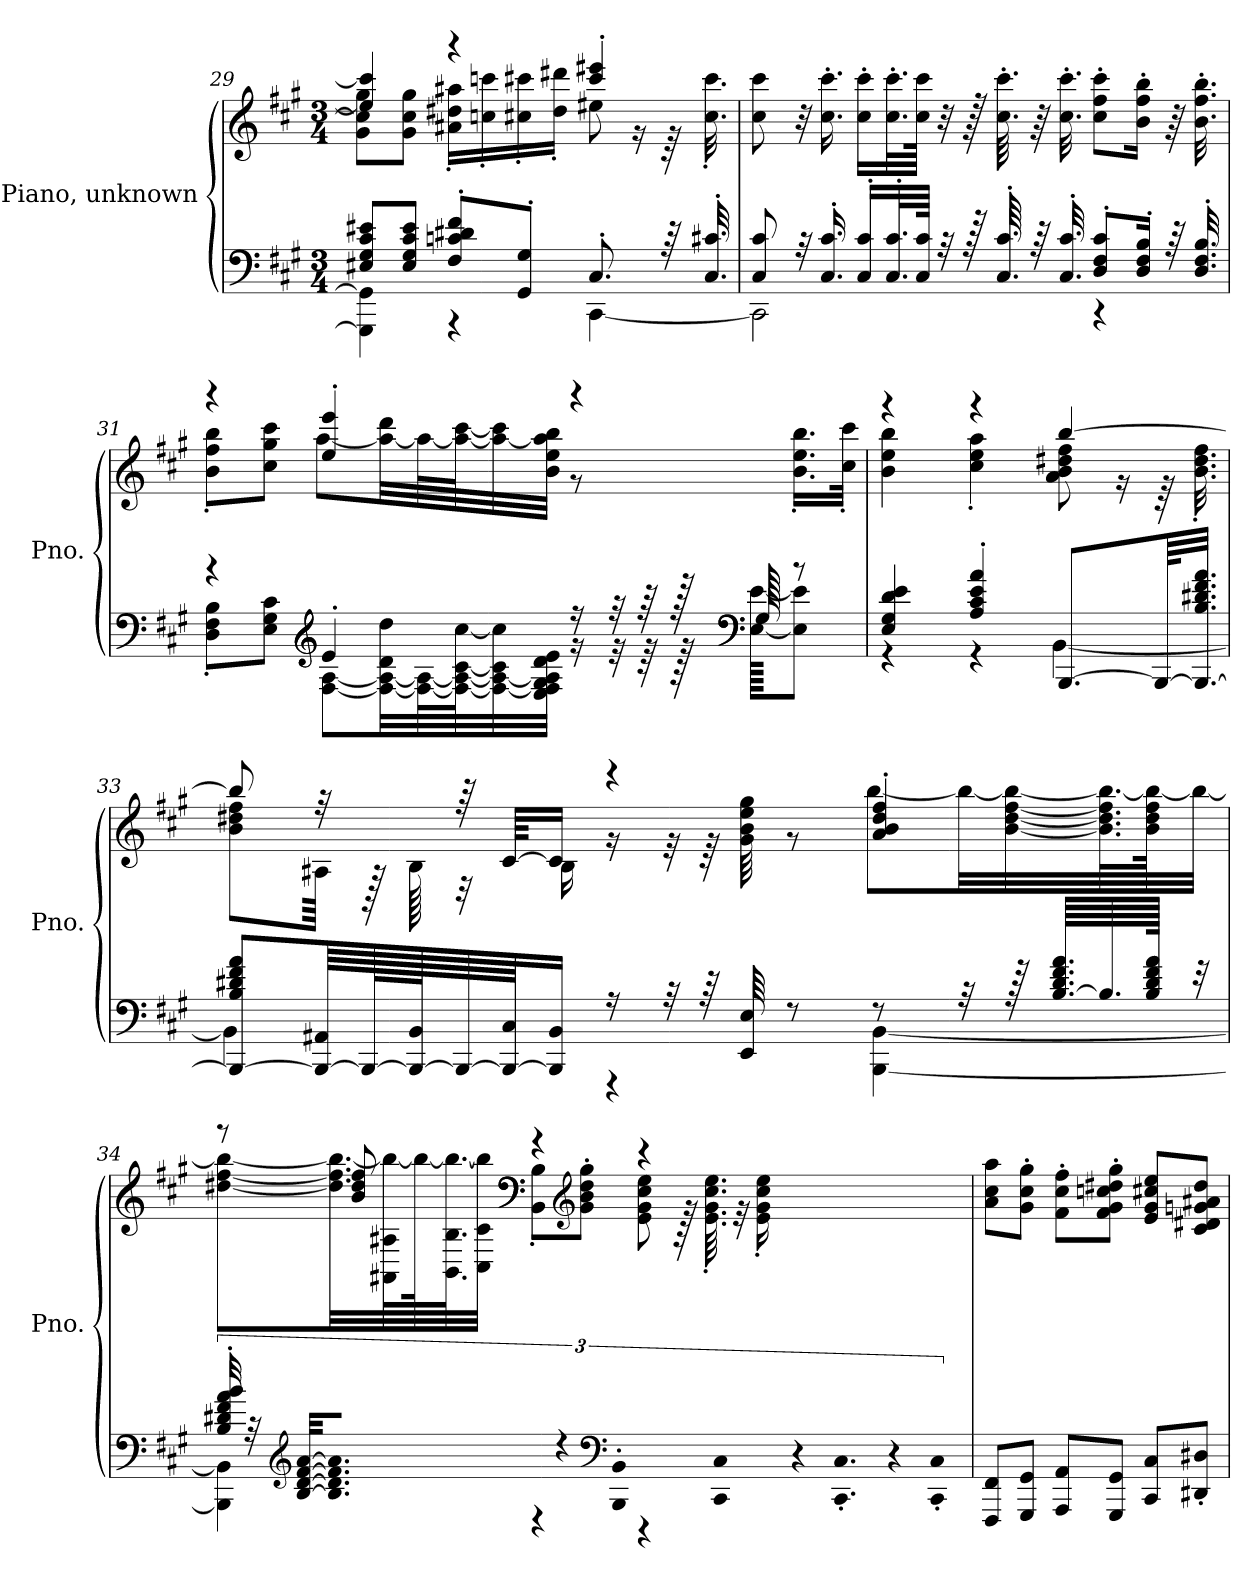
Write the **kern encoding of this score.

**kern	**kern
*part1	*part1
*staff2	*staff1
*I"Piano, unknown	*
*I'Pno.	*
!!LO:LB:g=z
*clefF4	*clefG2
*k[f#c#g#]	*k[f#c#g#]
*M3/4	*M3/4
=29	=29
*^	*^
8E#X/ 8G#/ 8c#/ 8e#X/L	4GGG#\] 4GG#\]	4ee#/] 4ccc#/]	8g#\ 8cc#\] 8gg#\L
8E#/ 8G#/ 8c#/ 8e#/J	.	.	8g#\ 8cc#\ 8gg#\J
8F#/' 8cn/' 8d#X/' 8f#/'L	4r	4r	16a#X\' 16dd#X\' 16aa#X\'LL
.	.	.	16ccn\' 16cccn\'
8GG#/' 8G#/'J	.	.	16cc#X\' 16ccc#X\'
.	.	.	16dd#\' 16ddd#X\'JJ
8.C#'/	[4CC#\	4ccc#/' 4eee#X/'	8ee#X\
.	.	.	16r
64r	.	.	64r
32.C#/' 32.c#X/'	.	.	32.cc#\' 32.ccc#\'
*	*	*v	*v
=30	=30	=30
8C#/ 8c#/	2CC#\]	8cc#\ 8ccc#\
32r	.	32r
16.C#/' 16.c#/'	.	16.cc#\' 16.ccc#\'
16C#/' 16c#/'LL	.	16cc#\' 16ccc#\'LL
32.C#/' 32.c#/'L	.	32.cc#\' 32.ccc#\'L
64C#/ 64c#/JJJk	.	64cc#\ 64ccc#\JJJk
32r	.	32r
128r	.	128r
64.C#/' 64.c#/'	.	64.cc#\' 64.ccc#\'
64r	.	64r
32.C#/' 32.c#/'	.	32.cc#\' 32.ccc#\'
8D/' 8F#/' 8c#/'L	4r	8cc#\' 8ff#\' 8ccc#\'L
16D/' 16F#/' 16B/'Jk	.	16b\' 16ff#\' 16bb\'Jk
64r	.	64r
32.D/' 32.F#/' 32.B/'	.	32.b\' 32.ff#\' 32.bb\'
!!LO:LB:g=z
=31	=31	=31
*	*	*^
4r	8D\' 8F#\' 8B\'L	4r	8b\' 8ff#\' 8bb\'L
.	8E\ 8G#\ 8c#\J	.	8cc#\ 8gg#\ 8ccc#\J
*clefG2	*	*	*
4e'/	[8F#\ [8A\L	4ee/' 4eee/'	[8aa\L
.	32F#\_ 32A\_ 32d\ 32dd\LL	.	32aa\_ 32ddd\LL
.	64F#\_ 64A\_L	.	64aa\L_
.	64F#\_ 64A\_ [64c#\ [64cc#\J	.	64aa\_ [64ccc#\J
.	32F#\_ 32A\_ 32c#\] 32cc#\]	.	32aa\_ 32ccc#\]
.	32E\ 32F#\] 32G#\ 32A\] 32d\ 32e\JJJ	.	32b\ 32ee\ 32aa\] 32bb\JJJ
16r	16r	4r	8r
32r	32r	.	.
64r	64r	.	.
128r	128r	.	.
*clefF4	*	*	*
128G#/	[128E\ [128e\KKKKL	.	.
8r	8E\] 8e\]J	.	16.b\' 16.ee\' 16.bb\'LL
.	.	.	32cc#\' 32ccc#\'JJk
=32	=32	=32	=32
4E/ 4G#/ 4d/ 4e/	4r	4r	4b\ 4ee\ 4bb\
4A/' 4c#/' 4e/' 4a/'	4r	4r	4cc#\' 4ee\' 4aa\'
[8.BBB/L	[4BB\	[4bb/	8a\ 8b\ 8dd#X\ 8ff#\
.	.	.	16r
64BBB/KLL_	.	.	64r
32.BBB/_ 32.B/ 32.d#X/ 32.f#/ 32.a/JJJ	.	.	32.b\' 32.dd#\' 32.ff#\'
!!LO:LB:g=z	!!
=33	=33	=33	=33
8BBB/_ 8B/ 8d#X/ 8f#/ 8a/L	4BB\]	8bb/]	8b\ 8dd#X\ 8ff#\L
64BBB/_ 64AA#X/LLL	.	32r	64A#X\Jkkk
128BBB/L_	.	.	128r
128BBB/_ 128BB/J	.	.	128B\
64BBB/_	.	64r	32r
64BBB/_ 64C#/JJ	.	[64c#/KKLL	.
16BBB/] 16BB/JJ	.	16c#/JJ]	16B\
16r	4r	4r	16r
32r	.	.	32r
64r	.	.	64r
64EE/ 64E/	.	.	64g#\ 64b\ 64ee\ 64gg#\
8r	.	.	8r
8r	[4BBB\ [4BB\	4a/' 4b/' 4dd#/' 4ff#/'	[8bb\L
32r	.	.	32bb\LL_
128r	.	.	[32b\ [32dd#\ [32ff#\ 32bb\_
[64.B/ 64.d#/ 64.f#/ 64.a/LLLL	.	.	.
64.B/]	.	.	64.b\] 64.dd#\] 64.ff#\] 64.bb\_L
128B/ 128d#/ 128f#/ 128a/JJJJk	.	.	128b\ 128dd#\ 128ff#\ 128bb\_JK
32r	.	.	32bb\JJJ_
!!LO:PB:g=z	!!
=34	=34	=34	=34
48B/' 48d#X/' 48f#/' 48a/' 48b/'	4BBB\] 4BB\]	8r	[8dd#X\ [8ff#\ 8bb\_L
48r	.	.	.
*clefG2	*	*	*
[48B/ [48d#/ [48f#/ [48a/KKL	.	.	.
8.B/] 8.d#/] 8.f#/] 8.a/]J	.	.	.
.	.	8b/ 8dd#/ 8ff#/	32.dd#\] 32.ff#\] 32.bb\_LL
.	.	.	64AA#X\ 64A#X\ 64bb\_L
.	.	.	128bb\K_
.	.	.	64.BB\ 64.B\ 64.bb\_J
.	.	.	32C#\ 32c#\ 32bb\]JJJ
*	*	*clefF4	*
8r	4r	4r	8BB\' 8B\'L
*clefF4	*	*clefG2	*
8BBB/' 8BB/'	.	.	8g#\' 8b\' 8dd#\' 8gg#\'J
8CC#/ 8C#/	4r	4r	8e\ 8g#\ 8cc#\ 8ee\
128r	.	.	128r
64.CC#/' 64.C#/'	.	.	64.e\' 64.g#\' 64.cc#\' 64.ee\'
32r	.	.	32r
16CC#/' 16C#/'	.	.	16e\' 16g#\' 16cc#\' 16ee\'
*v	*v	*	*
*	*v	*v
=35	=35
8FFF#/ 8FF#/L	8a\ 8cc#\ 8aa\L
8GGG#/ 8GG#/J	8g#\' 8cc#\' 8gg#\'J
8AAA/ 8AA/L	8f#\' 8cc#\' 8ff#\'L
8GGG#/ 8GG#/J	8f#\' 8g#\' 8ccn\' 8dd#X\' 8gg#\'J
8CC#/ 8C#/L	8e/ 8g#/ 8cc#X/ 8ee/L
8DD#X/' 8D#X/'J	8c#/ 8d#X/ 8gn/ 8a#X/ 8dd#/J
=	=
*-	*-
